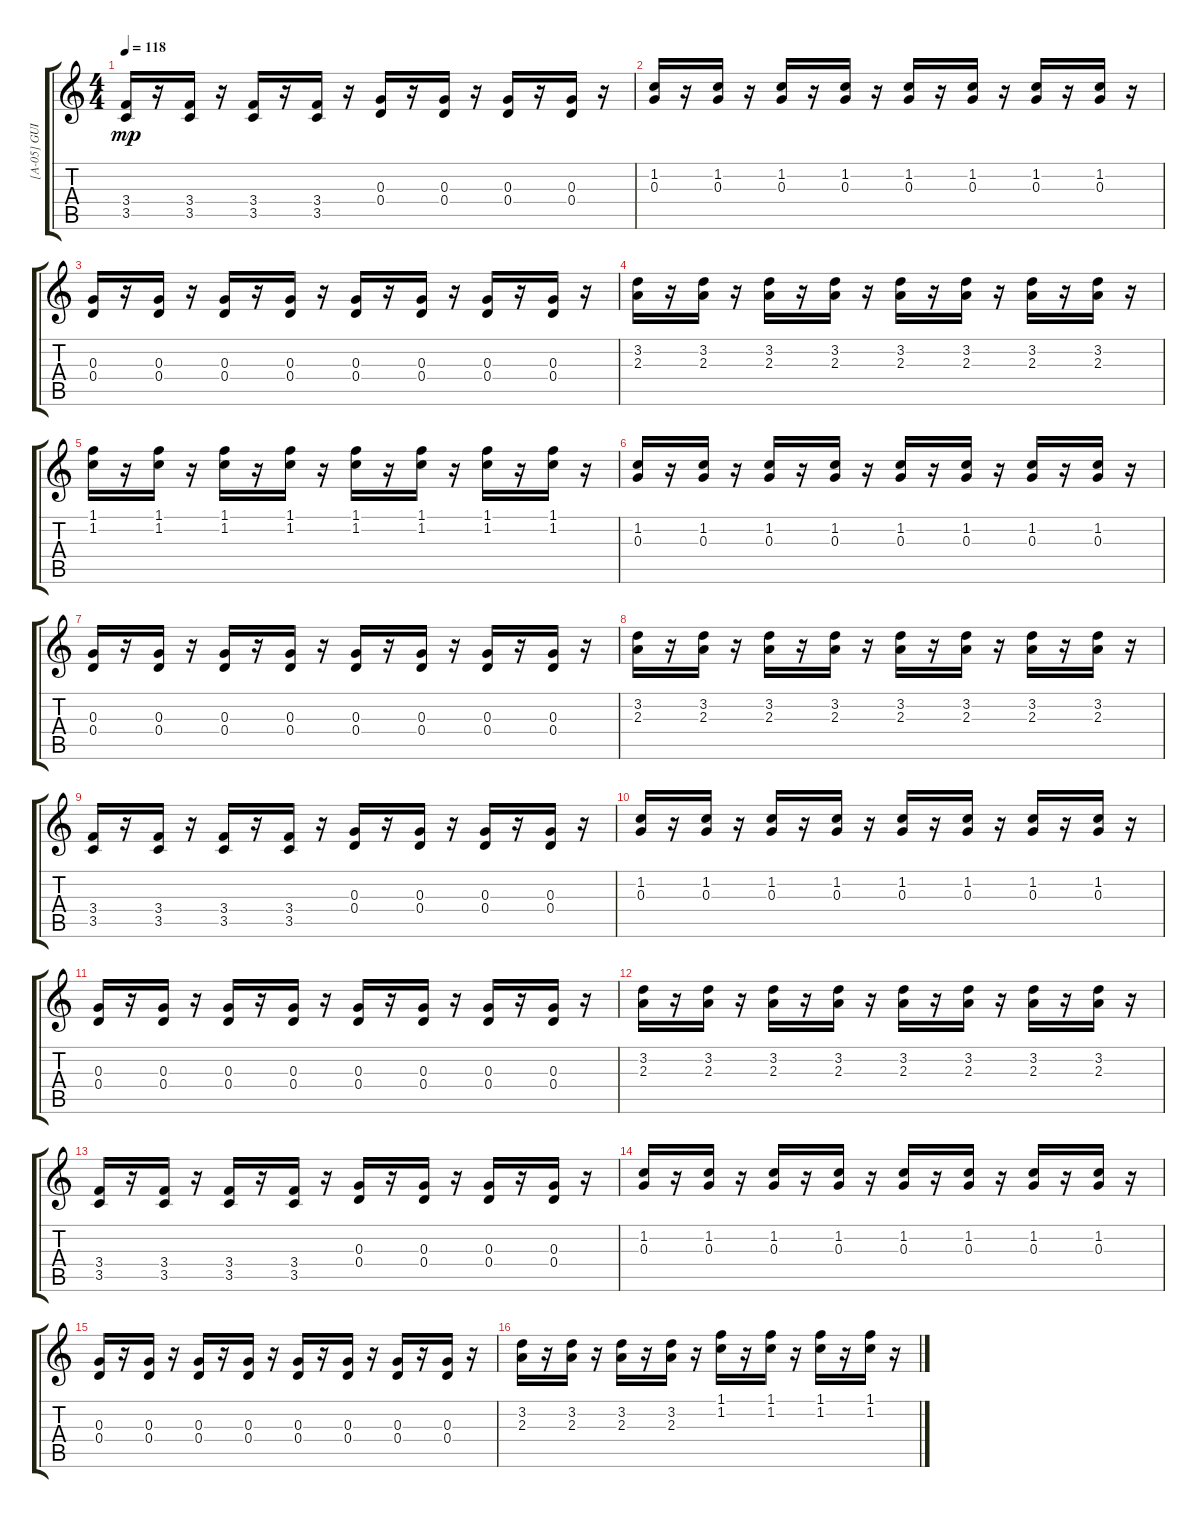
\track ("[A-05] GUITER" "[A-05] GUI") {instrument overdrivenguitar}
\staff {score tabs}
\tuning (E4 B3 G3 D3 A2 E2) {hide}
\ts (4 4)
\tempo 118
\clef g2
\ks c
(3.4 3.5).16{dy mp} r.16 (3.4 3.5).16 r.16 (3.4 3.5).16 r.16 (3.4 3.5).16 r.16 (0.3 0.4).16 r.16 (0.3 0.4).16 r.16 (0.3 0.4).16 r.16 (0.3 0.4).16 r.16 |
(1.2 0.3).16 r.16 (1.2 0.3).16 r.16 (1.2 0.3).16 r.16 (1.2 0.3).16 r.16 (1.2 0.3).16 r.16 (1.2 0.3).16 r.16 (1.2 0.3).16 r.16 (1.2 0.3).16 r.16 |
(0.3 0.4).16 r.16 (0.3 0.4).16 r.16 (0.3 0.4).16 r.16 (0.3 0.4).16 r.16 (0.3 0.4).16 r.16 (0.3 0.4).16 r.16 (0.3 0.4).16 r.16 (0.3 0.4).16 r.16 |
(3.2 2.3).16 r.16 (3.2 2.3).16 r.16 (3.2 2.3).16 r.16 (3.2 2.3).16 r.16 (3.2 2.3).16 r.16 (3.2 2.3).16 r.16 (3.2 2.3).16 r.16 (3.2 2.3).16 r.16 |
(1.1 1.2).16 r.16 (1.1 1.2).16 r.16 (1.1 1.2).16 r.16 (1.1 1.2).16 r.16 (1.1 1.2).16 r.16 (1.1 1.2).16 r.16 (1.1 1.2).16 r.16 (1.1 1.2).16 r.16 |
(1.2 0.3).16 r.16 (1.2 0.3).16 r.16 (1.2 0.3).16 r.16 (1.2 0.3).16 r.16 (1.2 0.3).16 r.16 (1.2 0.3).16 r.16 (1.2 0.3).16 r.16 (1.2 0.3).16 r.16 |
(0.3 0.4).16 r.16 (0.3 0.4).16 r.16 (0.3 0.4).16 r.16 (0.3 0.4).16 r.16 (0.3 0.4).16 r.16 (0.3 0.4).16 r.16 (0.3 0.4).16 r.16 (0.3 0.4).16 r.16 |
(3.2 2.3).16 r.16 (3.2 2.3).16 r.16 (3.2 2.3).16 r.16 (3.2 2.3).16 r.16 (3.2 2.3).16 r.16 (3.2 2.3).16 r.16 (3.2 2.3).16 r.16 (3.2 2.3).16 r.16 |
(3.4 3.5).16 r.16 (3.4 3.5).16 r.16 (3.4 3.5).16 r.16 (3.4 3.5).16 r.16 (0.3 0.4).16 r.16 (0.3 0.4).16 r.16 (0.3 0.4).16 r.16 (0.3 0.4).16 r.16 |
(1.2 0.3).16 r.16 (1.2 0.3).16 r.16 (1.2 0.3).16 r.16 (1.2 0.3).16 r.16 (1.2 0.3).16 r.16 (1.2 0.3).16 r.16 (1.2 0.3).16 r.16 (1.2 0.3).16 r.16 |
(0.3 0.4).16 r.16 (0.3 0.4).16 r.16 (0.3 0.4).16 r.16 (0.3 0.4).16 r.16 (0.3 0.4).16 r.16 (0.3 0.4).16 r.16 (0.3 0.4).16 r.16 (0.3 0.4).16 r.16 |
(3.2 2.3).16 r.16 (3.2 2.3).16 r.16 (3.2 2.3).16 r.16 (3.2 2.3).16 r.16 (3.2 2.3).16 r.16 (3.2 2.3).16 r.16 (3.2 2.3).16 r.16 (3.2 2.3).16 r.16 |
(3.4 3.5).16 r.16 (3.4 3.5).16 r.16 (3.4 3.5).16 r.16 (3.4 3.5).16 r.16 (0.3 0.4).16 r.16 (0.3 0.4).16 r.16 (0.3 0.4).16 r.16 (0.3 0.4).16 r.16 |
(1.2 0.3).16 r.16 (1.2 0.3).16 r.16 (1.2 0.3).16 r.16 (1.2 0.3).16 r.16 (1.2 0.3).16 r.16 (1.2 0.3).16 r.16 (1.2 0.3).16 r.16 (1.2 0.3).16 r.16 |
(0.3 0.4).16 r.16 (0.3 0.4).16 r.16 (0.3 0.4).16 r.16 (0.3 0.4).16 r.16 (0.3 0.4).16 r.16 (0.3 0.4).16 r.16 (0.3 0.4).16 r.16 (0.3 0.4).16 r.16 |
(3.2 2.3).16 r.16 (3.2 2.3).16 r.16 (3.2 2.3).16 r.16 (3.2 2.3).16 r.16 (1.1 1.2).16 r.16 (1.1 1.2).16 r.16 (1.1 1.2).16 r.16 (1.1 1.2).16 r.16
